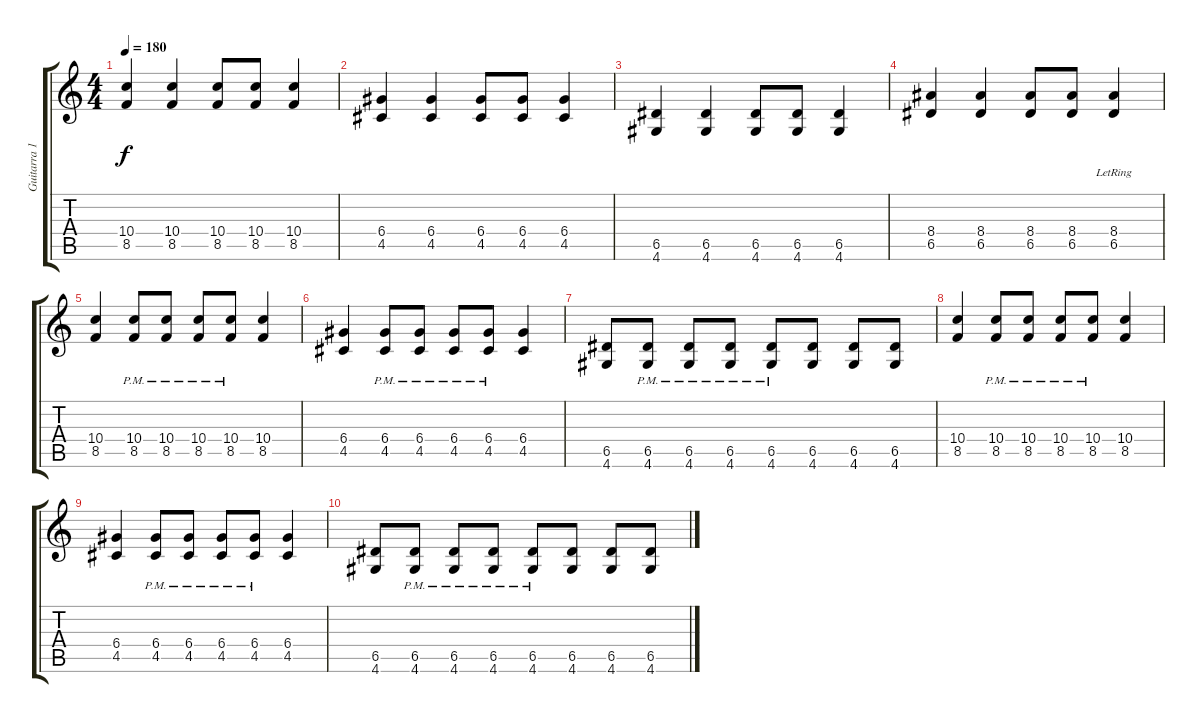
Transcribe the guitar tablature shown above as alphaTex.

\track ("Guitarra 1" "Guitarra 1") {instrument distortionguitar}
\staff {score tabs}
\tuning (E4 B3 G3 D3 A2 E2) {hide}
\ts (4 4)
\tempo 180
\clef g2
\ks c
(10.4 8.5).4{dy f} (10.4 8.5).4 (10.4 8.5).8 (10.4 8.5).8 (10.4 8.5).4 |
(6.4 4.5).4 (6.4 4.5).4 (6.4 4.5).8 (6.4 4.5).8 (6.4 4.5).4 |
(6.5 4.6).4 (6.5 4.6).4 (6.5 4.6).8 (6.5 4.6).8 (6.5 4.6).4 |
(8.4 6.5).4 (8.4 6.5).4 (8.4 6.5).8 (8.4 6.5).8 (8.4{lr} 6.5{lr}).4 |
(10.4 8.5).4 (10.4{pm} 8.5{pm}).8 (10.4{pm} 8.5{pm}).8 (10.4{pm} 8.5{pm}).8 (10.4{pm} 8.5{pm}).8 (10.4 8.5).4 |
(6.4 4.5).4 (6.4{pm} 4.5{pm}).8 (6.4{pm} 4.5{pm}).8 (6.4{pm} 4.5{pm}).8 (6.4{pm} 4.5{pm}).8 (6.4 4.5).4 |
(6.5 4.6).8 (6.5{pm} 4.6{pm}).8 (6.5{pm} 4.6{pm}).8 (6.5{pm} 4.6{pm}).8 (6.5{pm} 4.6{pm}).8 (6.5 4.6).8 (6.5 4.6).8 (6.5 4.6).8 |
(10.4 8.5).4 (10.4{pm} 8.5{pm}).8 (10.4{pm} 8.5{pm}).8 (10.4{pm} 8.5{pm}).8 (10.4{pm} 8.5{pm}).8 (10.4 8.5).4 |
(6.4 4.5).4 (6.4{pm} 4.5{pm}).8 (6.4{pm} 4.5{pm}).8 (6.4{pm} 4.5{pm}).8 (6.4{pm} 4.5{pm}).8 (6.4 4.5).4 |
(6.5 4.6).8 (6.5{pm} 4.6{pm}).8 (6.5{pm} 4.6{pm}).8 (6.5{pm} 4.6{pm}).8 (6.5{pm} 4.6{pm}).8 (6.5 4.6).8 (6.5 4.6).8 (6.5 4.6).8
